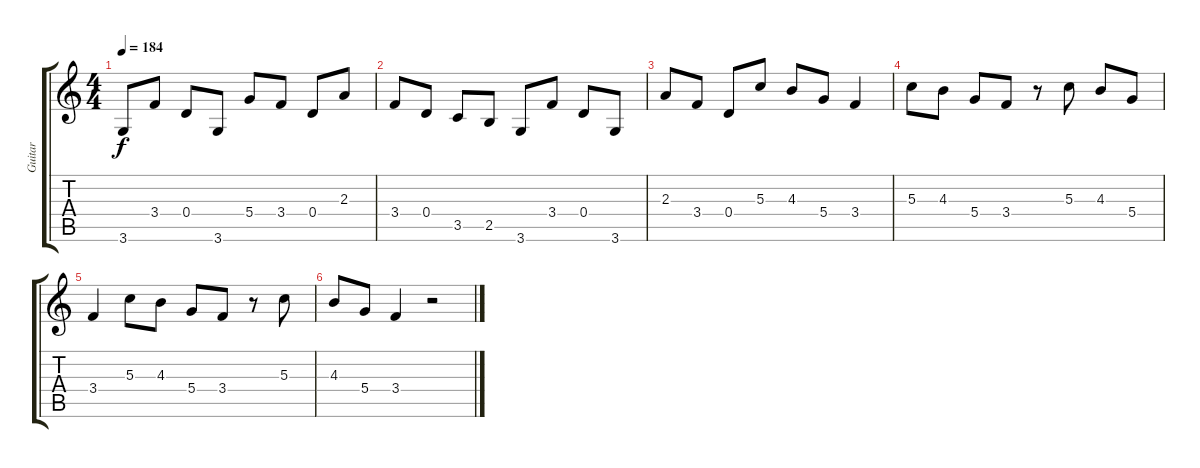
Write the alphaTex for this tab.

\track ("Guitar" "Guitar") {instrument distortionguitar}
\staff {score tabs}
\tuning (E4 B3 G3 D3 A2 E2) {hide}
\ts (4 4)
\tempo 184
\clef g2
\ks c
3.6.8{dy f} 3.4.8 0.4.8 3.6.8 5.4.8 3.4.8 0.4.8 2.3.8 |
3.4.8 0.4.8 3.5.8 2.5.8 3.6.8 3.4.8 0.4.8 3.6.8 |
2.3.8 3.4.8 0.4.8 5.3.8 4.3.8 5.4.8 3.4.4 |
5.3.8 4.3.8 5.4.8 3.4.8 r.8 5.3.8 4.3.8 5.4.8 |
3.4.4 5.3.8 4.3.8 5.4.8 3.4.8 r.8 5.3.8 |
4.3.8 5.4.8 3.4.4 r.2
